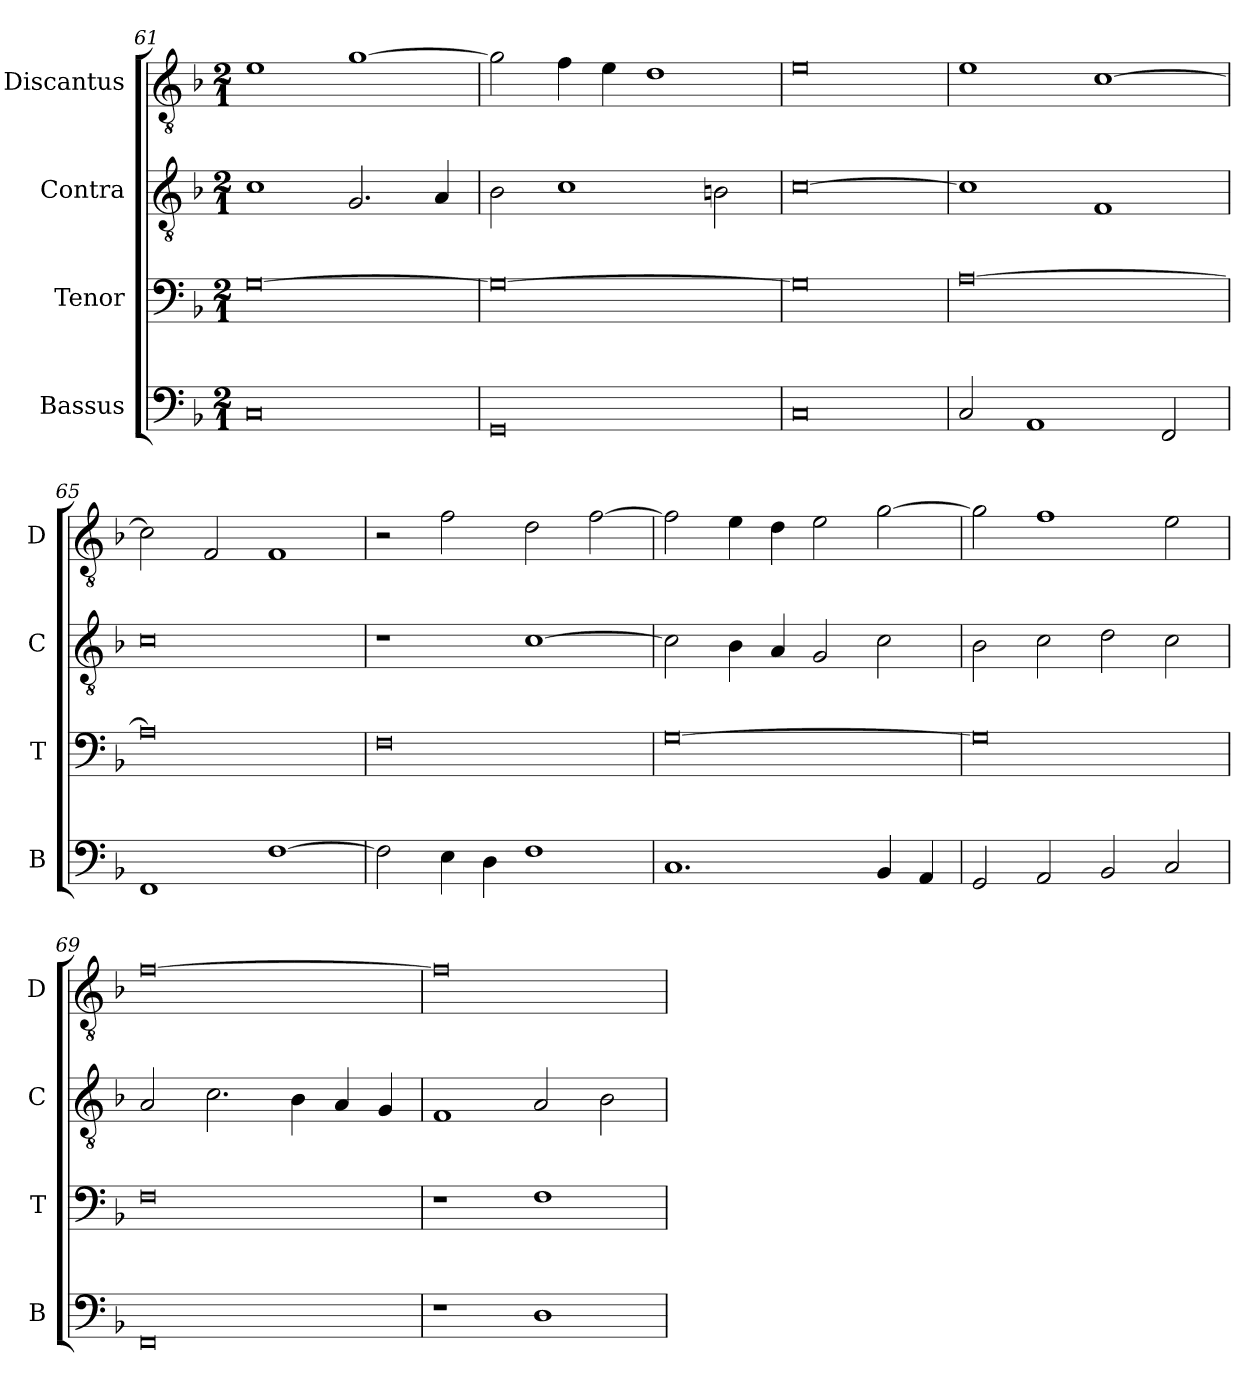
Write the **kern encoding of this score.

**kern	**kern	**kern	**kern
*part4	*part3	*part2	*part1
*staff4	*staff3	*staff2	*staff1
*I"Bassus	*I"Tenor	*I"Contra	*I"Discantus
*I'B	*I'T	*I'C	*I'D
*clefF4	*clefF4	*clefGv2	*clefGv2
*k[b-]	*k[b-]	*k[b-]	*k[b-]
*M2/1	*M2/1	*M2/1	*M2/1
=61	=61	=61	=61
0C	[0G	1c	1e
.	.	2.G/	[1g
.	.	4A/	.
=62	=62	=62	=62
0GG	0G_	2B-\	2g\]
.	.	1c	4f\
.	.	.	4e\
.	.	.	1d
.	.	2Bn\	.
=63	=63	=63	=63
0C	0G]	[0c	0e
=64	=64	=64	=64
2C/	[0A	1c]	1e
1AA	.	.	.
.	.	1F	[1c
2FF/	.	.	.
=65	=65	=65	=65
1FF	0A]	0c	2c\]
.	.	.	2F/
[1F	.	.	1F
=66	=66	=66	=66
2F\]	0F	1r	2r
4E\	.	.	2f\
4D\	.	.	.
1F	.	[1c	2d\
.	.	.	[2f\
=67	=67	=67	=67
1.C	[0G	2c\]	2f\]
.	.	4B-\	4e\
.	.	4A/	4d\
.	.	2G/	2e\
4BB-/	.	2c\	[2g\
4AA/	.	.	.
=68	=68	=68	=68
2GG/	0G]	2B-\	2g\]
2AA/	.	2c\	1f
2BB-/	.	2d\	.
2C/	.	2c\	2e\
=69	=69	=69	=69
0FF	0F	2A/	[0f
.	.	2.c\	.
.	.	4B-\	.
.	.	4A/	.
.	.	4G/	.
=70	=70	=70	=70
1r	1r	1F	0f]
1D	1F	2A/	.
.	.	2B-\	.
=	=	=	=
*-	*-	*-	*-
